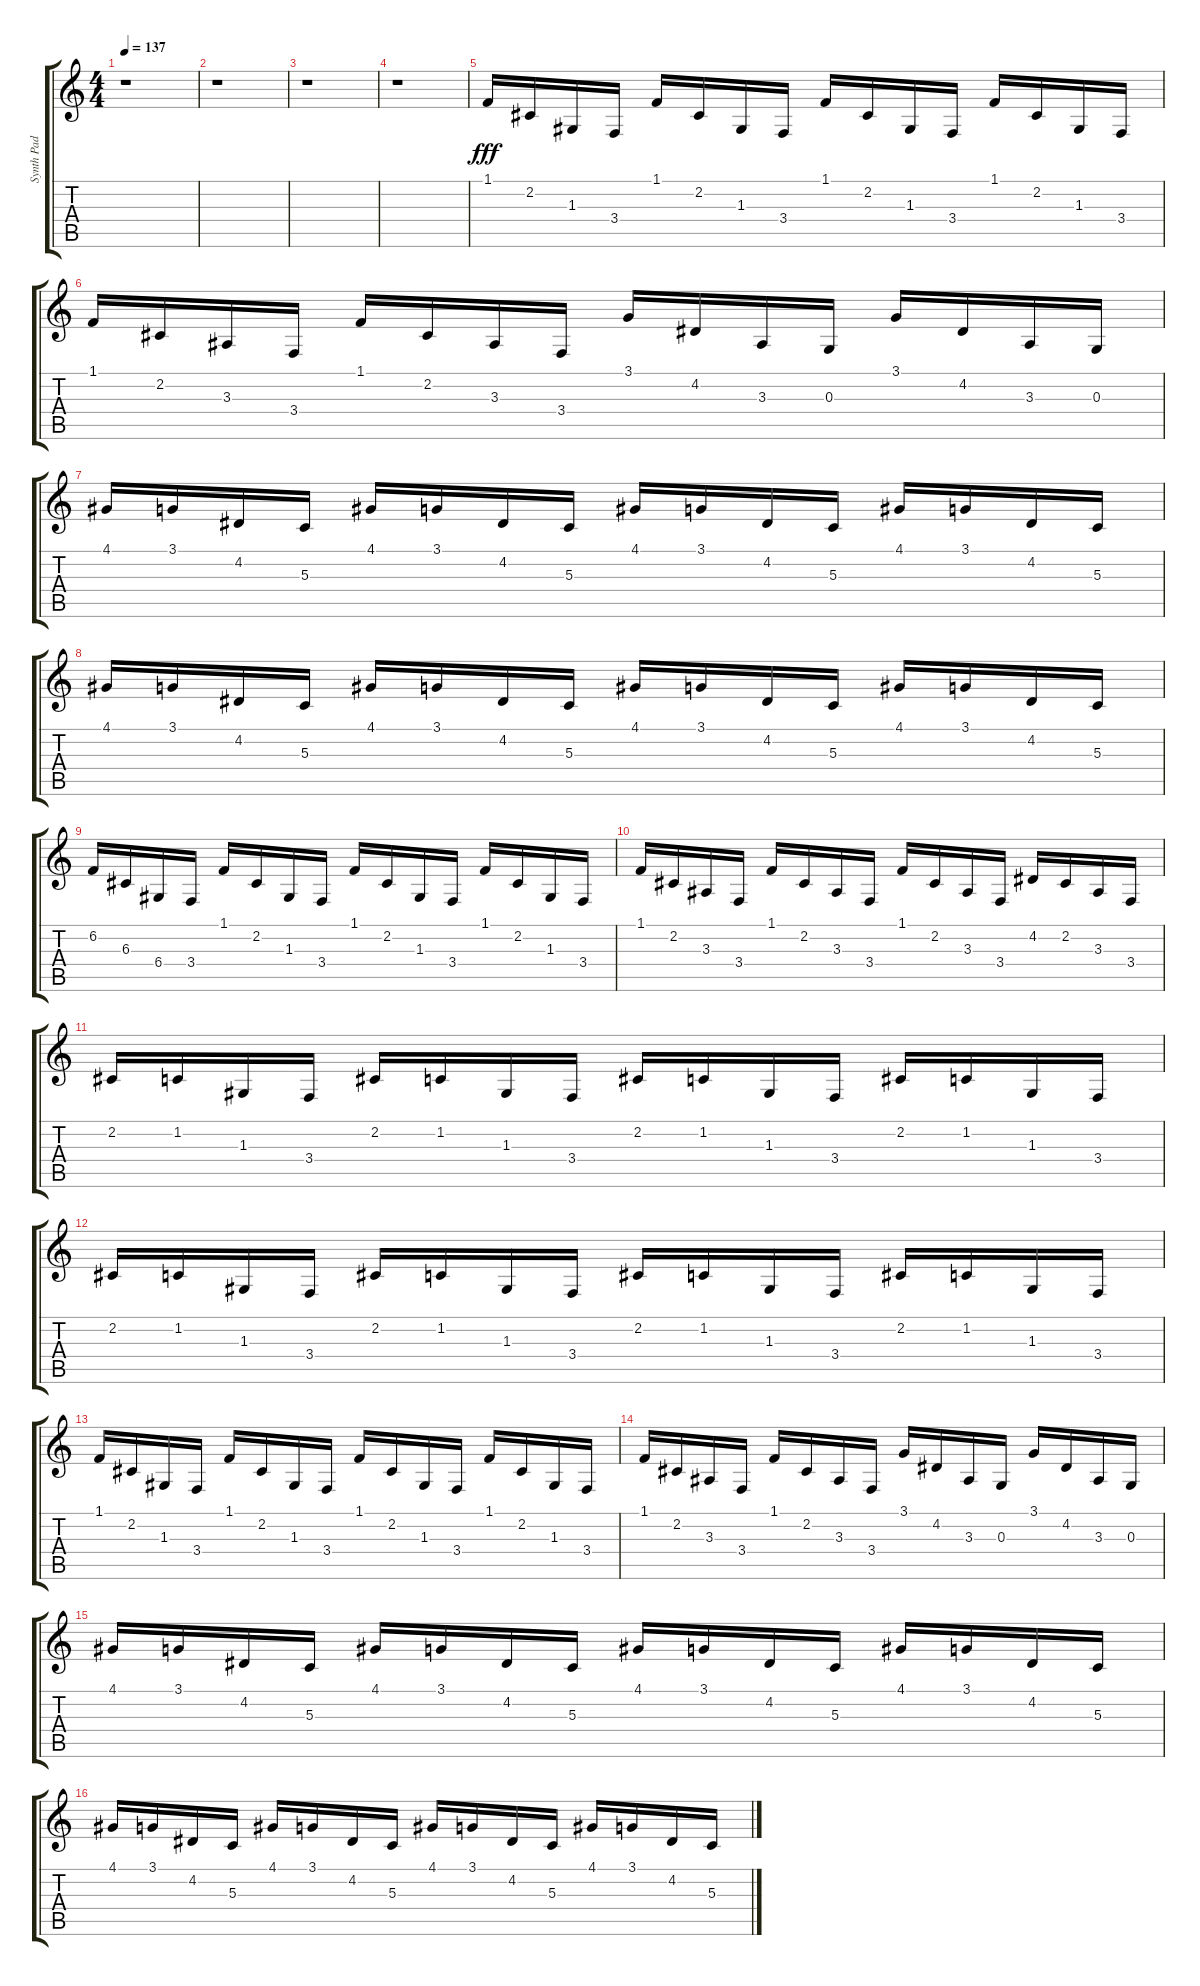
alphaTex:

\track ("Synth Pad 3" "Synth Pad ") {instrument pad7halo}
\staff {score tabs}
\tuning (E4 B3 G3 D3 A2 E2) {hide}
\ts (4 4)
\tempo 137
\clef g2
\ks c
r.1{dy fff} |
r.1 |
r.1 |
r.1 |
1.1.16{volume 14 balance 8} 2.2.16{volume 14} 1.3.16 3.4.16 1.1.16{volume 14} 2.2.16 1.3.16 3.4.16{volume 14} 1.1.16 2.2.16 1.3.16{volume 15} 3.4.16 1.1.16 2.2.16 1.3.16{volume 15} 3.4.16 |
1.1.16 2.2.16{volume 15} 3.3.16 3.4.16 1.1.16{volume 15} 2.2.16 3.3.16 3.4.16{volume 15} 3.1.16 4.2.16 3.3.16{volume 15} 0.3.16 3.1.16 4.2.16 3.3.16{volume 15} 0.3.16 |
4.1.16 3.1.16{volume 16} 4.2.16 5.3.16 4.1.16 3.1.16 4.2.16 5.3.16 4.1.16 3.1.16 4.2.16 5.3.16 4.1.16 3.1.16 4.2.16 5.3.16 |
4.1.16{volume 14} 3.1.16{volume 16} 4.2.16{volume 15} 5.3.16 4.1.16{volume 15} 3.1.16 4.2.16{volume 15} 5.3.16{volume 15} 4.1.16 3.1.16{volume 15} 4.2.16{volume 15} 5.3.16 4.1.16{volume 15} 3.1.16 4.2.16{volume 14} 5.3.16{volume 14} |
6.2.16 6.3.16{volume 14} 6.4.16 3.4.16 1.1.16 2.2.16 1.3.16 3.4.16 1.1.16 2.2.16 1.3.16 3.4.16 1.1.16 2.2.16 1.3.16 3.4.16 |
1.1.16 2.2.16 3.3.16 3.4.16 1.1.16 2.2.16 3.3.16 3.4.16 1.1.16 2.2.16 3.3.16 3.4.16 4.2.16 2.2.16 3.3.16 3.4.16 |
2.2.16{volume 14} 1.2.16 1.3.16 3.4.16{volume 14} 2.2.16 1.2.16{volume 14} 1.3.16 3.4.16{volume 14} 2.2.16 1.2.16{volume 14} 1.3.16 3.4.16{volume 14} 2.2.16 1.2.16{volume 14} 1.3.16 3.4.16 |
2.2.16{volume 15} 1.2.16 1.3.16 3.4.16 2.2.16{volume 15} 1.2.16 1.3.16 3.4.16{volume 14} 2.2.16 1.2.16 1.3.16{volume 14} 3.4.16 2.2.16 1.2.16{volume 14} 1.3.16 3.4.16 |
1.1.16{volume 14 balance 8} 2.2.16{volume 14} 1.3.16 3.4.16 1.1.16 2.2.16{balance 8} 1.3.16 3.4.16 1.1.16 2.2.16 1.3.16{balance 8} 3.4.16 1.1.16 2.2.16 1.3.16 3.4.16{balance 8} |
1.1.16 2.2.16 3.3.16 3.4.16 1.1.16{balance 8} 2.2.16 3.3.16 3.4.16 3.1.16{balance 9} 4.2.16{balance 9} 3.3.16{balance 10} 0.3.16{balance 11} 3.1.16{balance 12} 4.2.16{balance 13} 3.3.16{balance 14} 0.3.16{balance 14} |
4.1.16{balance 15} 3.1.16{balance 16} 4.2.16{balance 15} 5.3.16{balance 14} 4.1.16{balance 14} 3.1.16{balance 14} 4.2.16{balance 13} 5.3.16{balance 12} 4.1.16{balance 12} 3.1.16{balance 12} 4.2.16{balance 11} 5.3.16{balance 10} 4.1.16{balance 10} 3.1.16{balance 10} 4.2.16{balance 9} 5.3.16{balance 9} |
4.1.16{balance 8} 3.1.16{balance 8} 4.2.16{balance 7} 5.3.16{balance 7} 4.1.16{balance 6} 3.1.16{balance 6} 4.2.16{balance 5} 5.3.16{balance 5} 4.1.16{balance 4} 3.1.16{balance 4} 4.2.16{balance 3} 5.3.16{balance 3} 4.1.16{balance 2} 3.1.16{balance 2} 4.2.16{balance 1} 5.3.16{balance 1}
